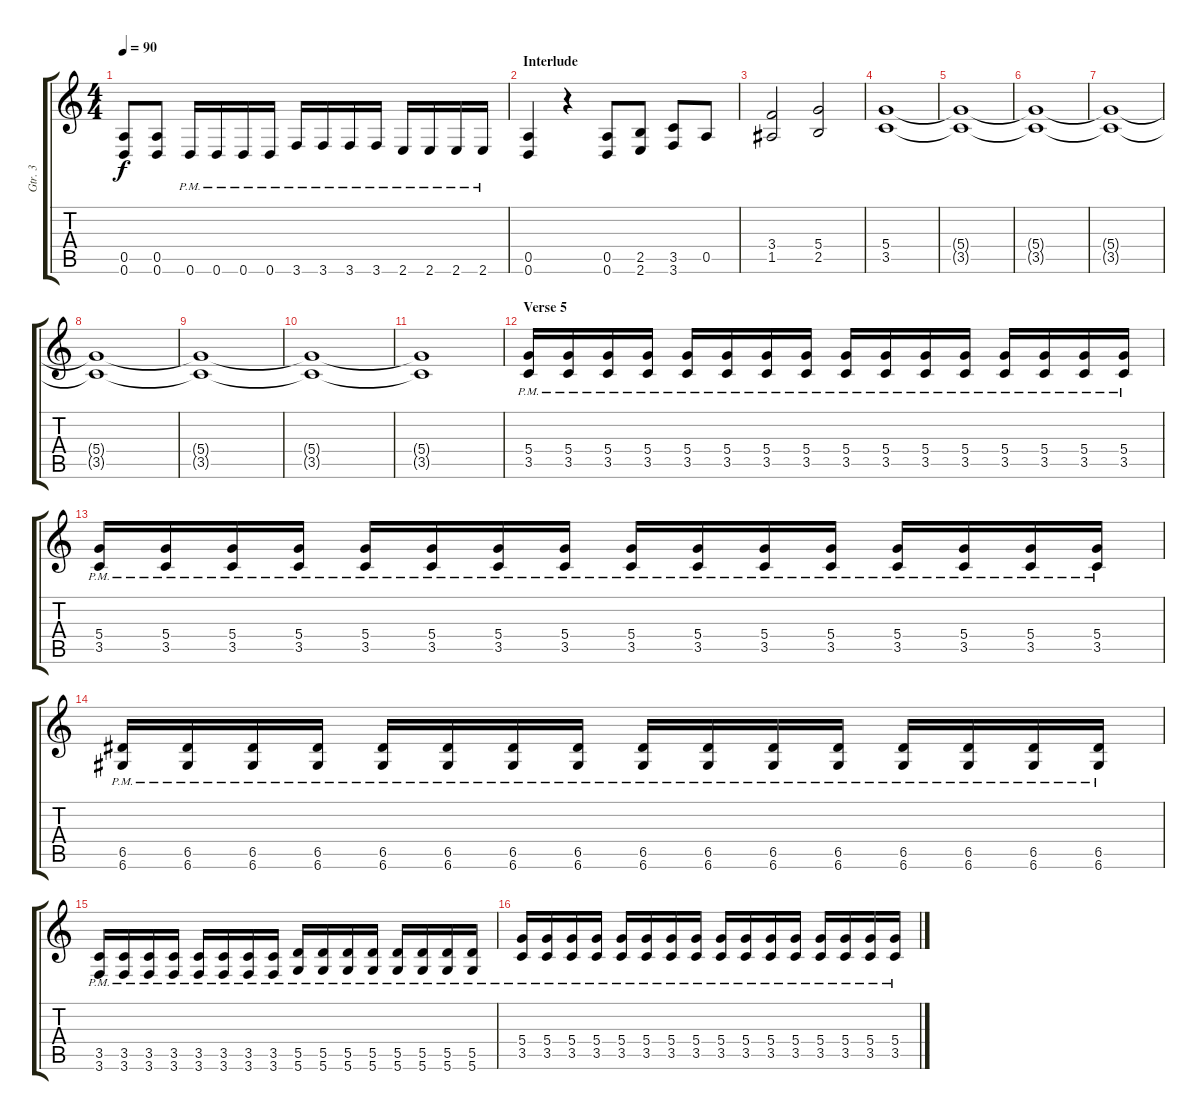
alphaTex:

\track ("Gtr. 3" "Gtr. 3") {instrument distortionguitar}
\staff {score tabs}
\tuning (E4 B3 G3 D3 A2 D2) {hide}
\ts (4 4)
\tempo 90
\clef g2
\ks c
(0.5 0.6).8{dy f} (0.5 0.6).8 0.6{pm}.16 0.6{pm}.16 0.6{pm}.16 0.6{pm}.16 3.6{pm}.16 3.6{pm}.16 3.6{pm}.16 3.6{pm}.16 2.6{pm}.16 2.6{pm}.16 2.6{pm}.16 2.6{pm}.16 |
\section ("" "Interlude")
(0.5 0.6).4 r.4 (0.5 0.6).8 (2.5 2.6).8 (3.5 3.6).8 0.5.8 |
(3.4 1.5).2 (5.4 2.5).2 |
(5.4 3.5).1 |
(5.4{t} 3.5{t}).1 |
(5.4{t} 3.5{t}).1 |
(5.4{t} 3.5{t}).1 |
(5.4{t} 3.5{t}).1 |
(5.4{t} 3.5{t}).1 |
(5.4{t} 3.5{t}).1 |
(5.4{t} 3.5{t}).1 |
\section ("" "Verse 5")
(5.4{pm} 3.5{pm}).16 (5.4{pm} 3.5{pm}).16 (5.4{pm} 3.5{pm}).16 (5.4{pm} 3.5{pm}).16 (5.4{pm} 3.5{pm}).16 (5.4{pm} 3.5{pm}).16 (5.4{pm} 3.5{pm}).16 (5.4{pm} 3.5{pm}).16 (5.4{pm} 3.5{pm}).16 (5.4{pm} 3.5{pm}).16 (5.4{pm} 3.5{pm}).16 (5.4{pm} 3.5{pm}).16 (5.4{pm} 3.5{pm}).16 (5.4{pm} 3.5{pm}).16 (5.4{pm} 3.5{pm}).16 (5.4{pm} 3.5{pm}).16 |
(5.4{pm} 3.5{pm}).16 (5.4{pm} 3.5{pm}).16 (5.4{pm} 3.5{pm}).16 (5.4{pm} 3.5{pm}).16 (5.4{pm} 3.5{pm}).16 (5.4{pm} 3.5{pm}).16 (5.4{pm} 3.5{pm}).16 (5.4{pm} 3.5{pm}).16 (5.4{pm} 3.5{pm}).16 (5.4{pm} 3.5{pm}).16 (5.4{pm} 3.5{pm}).16 (5.4{pm} 3.5{pm}).16 (5.4{pm} 3.5{pm}).16 (5.4{pm} 3.5{pm}).16 (5.4{pm} 3.5{pm}).16 (5.4{pm} 3.5{pm}).16 |
(6.5{pm} 6.6{pm}).16 (6.5{pm} 6.6{pm}).16 (6.5{pm} 6.6{pm}).16 (6.5{pm} 6.6{pm}).16 (6.5{pm} 6.6{pm}).16 (6.5{pm} 6.6{pm}).16 (6.5{pm} 6.6{pm}).16 (6.5{pm} 6.6{pm}).16 (6.5{pm} 6.6{pm}).16 (6.5{pm} 6.6{pm}).16 (6.5{pm} 6.6{pm}).16 (6.5{pm} 6.6{pm}).16 (6.5{pm} 6.6{pm}).16 (6.5{pm} 6.6{pm}).16 (6.5{pm} 6.6{pm}).16 (6.5{pm} 6.6{pm}).16 |
(3.5{pm} 3.6{pm}).16 (3.5{pm} 3.6{pm}).16 (3.5{pm} 3.6{pm}).16 (3.5{pm} 3.6{pm}).16 (3.5{pm} 3.6{pm}).16 (3.5{pm} 3.6{pm}).16 (3.5{pm} 3.6{pm}).16 (3.5{pm} 3.6{pm}).16 (5.5{pm} 5.6{pm}).16 (5.5{pm} 5.6{pm}).16 (5.5{pm} 5.6{pm}).16 (5.5{pm} 5.6{pm}).16 (5.5{pm} 5.6{pm}).16 (5.5{pm} 5.6{pm}).16 (5.5{pm} 5.6{pm}).16 (5.5{pm} 5.6{pm}).16 |
(5.4{pm} 3.5{pm}).16 (5.4{pm} 3.5{pm}).16 (5.4{pm} 3.5{pm}).16 (5.4{pm} 3.5{pm}).16 (5.4{pm} 3.5{pm}).16 (5.4{pm} 3.5{pm}).16 (5.4{pm} 3.5{pm}).16 (5.4{pm} 3.5{pm}).16 (5.4{pm} 3.5{pm}).16 (5.4{pm} 3.5{pm}).16 (5.4{pm} 3.5{pm}).16 (5.4{pm} 3.5{pm}).16 (5.4{pm} 3.5{pm}).16 (5.4{pm} 3.5{pm}).16 (5.4{pm} 3.5{pm}).16 (5.4{pm} 3.5{pm}).16
